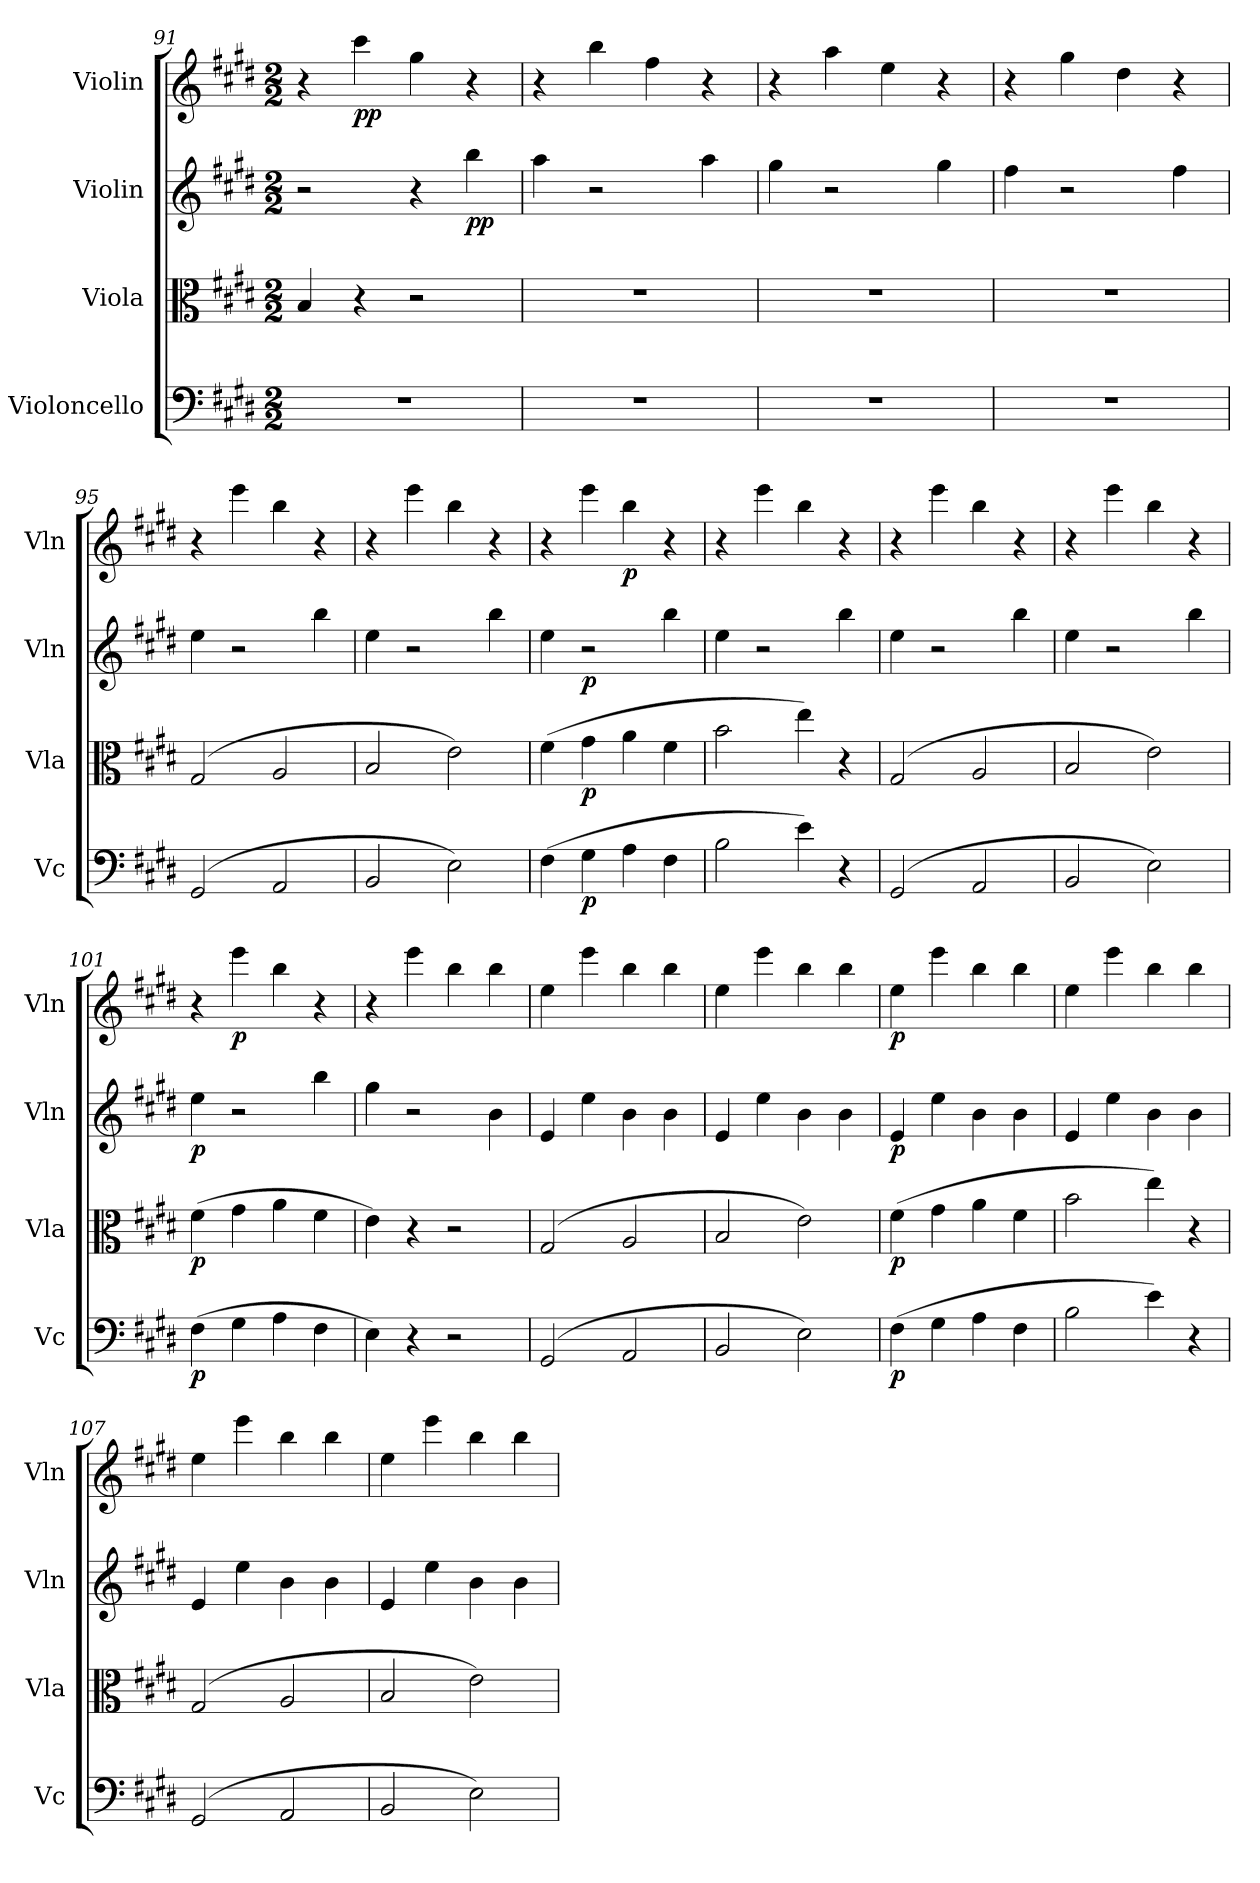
**kern	**dynam	**kern	**dynam	**kern	**dynam	**kern	**dynam
*part4	*part4	*part3	*part3	*part2	*part2	*part1	*part1
*staff4	*staff4	*staff3	*staff3	*staff2	*staff2	*staff1	*staff1
*I"Violoncello	*	*I"Viola	*	*I"Violin	*	*I"Violin	*
*I'Vc	*	*I'Vla	*	*I'Vln	*	*I'Vln	*
*clefF4	*	*clefC3	*	*clefG2	*	*clefG2	*
*k[f#c#g#d#]	*	*k[f#c#g#d#]	*	*k[f#c#g#d#]	*	*k[f#c#g#d#]	*
*E:	*	*E:	*	*E:	*	*E:	*
*M2/2	*	*M2/2	*	*M2/2	*	*M2/2	*
=91	=91	=91	=91	=91	=91	=91	=91
1r	.	4B/	.	2r	.	4r	.
.	.	4r	.	.	.	4ccc#\	pp
.	.	2r	.	4r	.	4gg#\	.
.	.	.	.	4bb\	pp	4r	.
=92	=92	=92	=92	=92	=92	=92	=92
1r	.	1r	.	4aa\	.	4r	.
.	.	.	.	2r	.	4bb\	.
.	.	.	.	.	.	4ff#\	.
.	.	.	.	4aa\	.	4r	.
=93	=93	=93	=93	=93	=93	=93	=93
1r	.	1r	.	4gg#\	.	4r	.
.	.	.	.	2r	.	4aa\	.
.	.	.	.	.	.	4ee\	.
.	.	.	.	4gg#\	.	4r	.
=94	=94	=94	=94	=94	=94	=94	=94
1r	.	1r	.	4ff#\	.	4r	.
.	.	.	.	2r	.	4gg#\	.
.	.	.	.	.	.	4dd#\	.
.	.	.	.	4ff#\	.	4r	.
=95	=95	=95	=95	=95	=95	=95	=95
(2GG#/	.	(2G#/	.	4ee\	.	4r	.
.	.	.	.	2r	.	4eee\	.
2AA/	.	2A/	.	.	.	4bb\	.
.	.	.	.	4bb\	.	4r	.
=96	=96	=96	=96	=96	=96	=96	=96
2BB/	.	2B/	.	4ee\	.	4r	.
.	.	.	.	2r	.	4eee\	.
2E\)	.	2e\)	.	.	.	4bb\	.
.	.	.	.	4bb\	.	4r	.
=97	=97	=97	=97	=97	=97	=97	=97
(4F#\	.	(4f#\	.	4ee\	.	4r	.
4G#\	p	4g#\	p	2r	p	4eee\	.
4A\	.	4a\	.	.	.	4bb\	p
4F#\	.	4f#\	.	4bb\	.	4r	.
=98	=98	=98	=98	=98	=98	=98	=98
2B\	.	2b\	.	4ee\	.	4r	.
.	.	.	.	2r	.	4eee\	.
4e\)	.	4ee\)	.	.	.	4bb\	.
4r	.	4r	.	4bb\	.	4r	.
=99	=99	=99	=99	=99	=99	=99	=99
(2GG#/	.	(2G#/	.	4ee\	.	4r	.
.	.	.	.	2r	.	4eee\	.
2AA/	.	2A/	.	.	.	4bb\	.
.	.	.	.	4bb\	.	4r	.
=100	=100	=100	=100	=100	=100	=100	=100
2BB/	.	2B/	.	4ee\	.	4r	.
.	.	.	.	2r	.	4eee\	.
2E\)	.	2e\)	.	.	.	4bb\	.
.	.	.	.	4bb\	.	4r	.
=101	=101	=101	=101	=101	=101	=101	=101
(4F#\	p	(4f#\	p	4ee\	p	4r	.
4G#\	.	4g#\	.	2r	.	4eee\	p
4A\	.	4a\	.	.	.	4bb\	.
4F#\	.	4f#\	.	4bb\	.	4r	.
=102	=102	=102	=102	=102	=102	=102	=102
4E\)	.	4e\)	.	4gg#\	.	4r	.
4r	.	4r	.	2r	.	4eee\	.
2r	.	2r	.	.	.	4bb\	.
.	.	.	.	4b\	.	4bb\	.
=103	=103	=103	=103	=103	=103	=103	=103
(2GG#/	.	(2G#/	.	4e/	.	4ee\	.
.	.	.	.	4ee\	.	4eee\	.
2AA/	.	2A/	.	4b\	.	4bb\	.
.	.	.	.	4b\	.	4bb\	.
=104	=104	=104	=104	=104	=104	=104	=104
2BB/	.	2B/	.	4e/	.	4ee\	.
.	.	.	.	4ee\	.	4eee\	.
2E\)	.	2e\)	.	4b\	.	4bb\	.
.	.	.	.	4b\	.	4bb\	.
=105	=105	=105	=105	=105	=105	=105	=105
(4F#\	p	(4f#\	p	4e/	p	4ee\	p
4G#\	.	4g#\	.	4ee\	.	4eee\	.
4A\	.	4a\	.	4b\	.	4bb\	.
4F#\	.	4f#\	.	4b\	.	4bb\	.
=106	=106	=106	=106	=106	=106	=106	=106
2B\	.	2b\	.	4e/	.	4ee\	.
.	.	.	.	4ee\	.	4eee\	.
4e\)	.	4ee\)	.	4b\	.	4bb\	.
4r	.	4r	.	4b\	.	4bb\	.
=107	=107	=107	=107	=107	=107	=107	=107
(2GG#/	.	(2G#/	.	4e/	.	4ee\	.
.	.	.	.	4ee\	.	4eee\	.
2AA/	.	2A/	.	4b\	.	4bb\	.
.	.	.	.	4b\	.	4bb\	.
=108	=108	=108	=108	=108	=108	=108	=108
2BB/	.	2B/	.	4e/	.	4ee\	.
.	.	.	.	4ee\	.	4eee\	.
2E\)	.	2e\)	.	4b\	.	4bb\	.
.	.	.	.	4b\	.	4bb\	.
=	=	=	=	=	=	=	=
*-	*-	*-	*-	*-	*-	*-	*-
